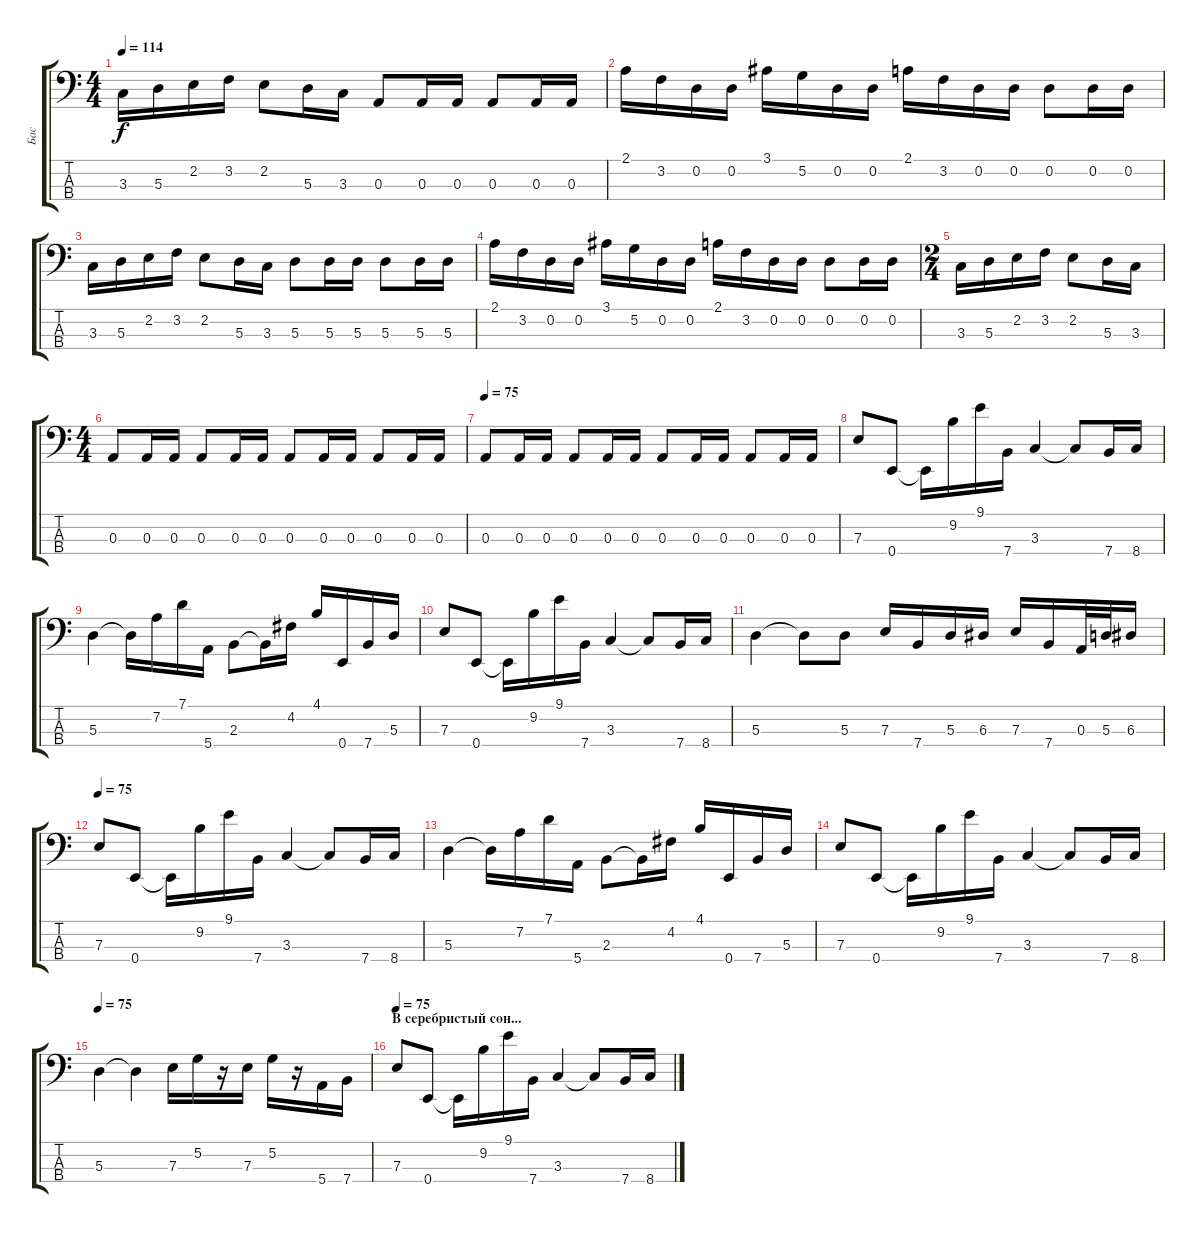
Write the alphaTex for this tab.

\track ("Бас" "Бас") {instrument electricbassfinger}
\staff {score tabs}
\tuning (G2 D2 A1 E1) {hide}
\ts (4 4)
\tempo 114
\clef f4
\ks c
3.3.16{dy f} 5.3.16 2.2.16 3.2.16 2.2.8 5.3.16 3.3.16 0.3.8 0.3.16 0.3.16 0.3.8 0.3.16 0.3.16 |
2.1.16 3.2.16 0.2.16 0.2.16 3.1.16 5.2.16 0.2.16 0.2.16 2.1.16 3.2.16 0.2.16 0.2.16 0.2.8 0.2.16 0.2.16 |
3.3.16 5.3.16 2.2.16 3.2.16 2.2.8 5.3.16 3.3.16 5.3.8 5.3.16 5.3.16 5.3.8 5.3.16 5.3.16 |
2.1.16 3.2.16 0.2.16 0.2.16 3.1.16 5.2.16 0.2.16 0.2.16 2.1.16 3.2.16 0.2.16 0.2.16 0.2.8 0.2.16 0.2.16 |
\ts (2 4)
3.3.16 5.3.16 2.2.16 3.2.16 2.2.8 5.3.16 3.3.16 |
\ts (4 4)
0.3.8 0.3.16 0.3.16 0.3.8 0.3.16 0.3.16 0.3.8 0.3.16 0.3.16 0.3.8 0.3.16 0.3.16 |
\tempo 75
0.3.8 0.3.16 0.3.16 0.3.8 0.3.16 0.3.16 0.3.8 0.3.16 0.3.16 0.3.8 0.3.16 0.3.16 |
7.3.8 0.4.8 0.4{t}.16 9.2.16 9.1.16 7.4.16 3.3.4 3.3{t}.8 7.4.16 8.4.16 |
5.3.4 5.3{t}.16 7.2.16 7.1.16 5.4.16 2.3.8 2.3{t}.16 4.2.16 4.1.16 0.4.16 7.4.16 5.3.16 |
7.3.8 0.4.8 0.4{t}.16 9.2.16 9.1.16 7.4.16 3.3.4 3.3{t}.8 7.4.16 8.4.16 |
5.3.4 5.3{t}.8 5.3.8 7.3.16 7.4.16 5.3.16 6.3.16 7.3.16 7.4.16 0.3.32 5.3.32 6.3.16 |
\tempo 75
7.3.8 0.4.8 0.4{t}.16 9.2.16 9.1.16 7.4.16 3.3.4 3.3{t}.8 7.4.16 8.4.16 |
5.3.4 5.3{t}.16 7.2.16 7.1.16 5.4.16 2.3.8 2.3{t}.16 4.2.16 4.1.16 0.4.16 7.4.16 5.3.16 |
7.3.8 0.4.8 0.4{t}.16 9.2.16 9.1.16 7.4.16 3.3.4 3.3{t}.8 7.4.16 8.4.16 |
\tempo 75
5.3.4 5.3{t}.4 7.3.16 5.2.16 r.16 7.3.16 5.2.16 r.16 5.4.16 7.4.16 |
\section ("" "В серебристый сон...")
\tempo 75
7.3.8 0.4.8 0.4{t}.16 9.2.16 9.1.16 7.4.16 3.3.4 3.3{t}.8 7.4.16 8.4.16
